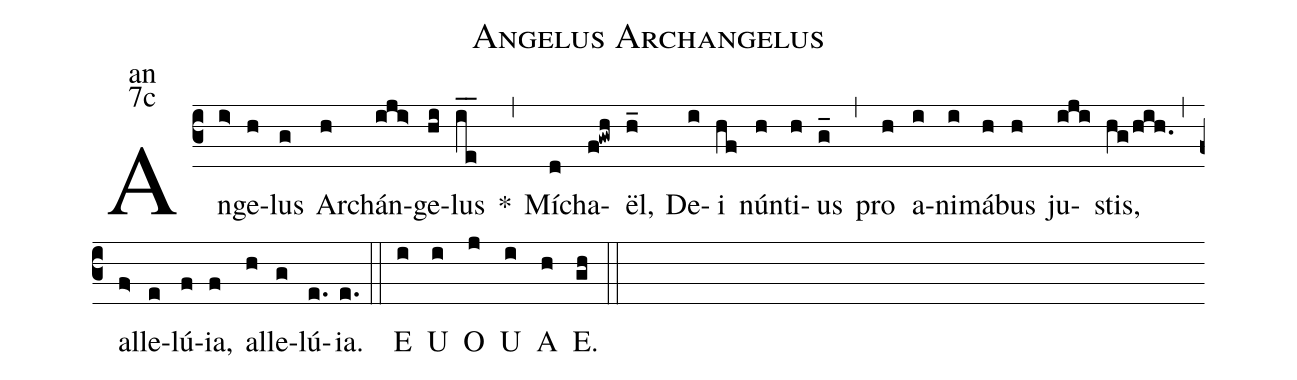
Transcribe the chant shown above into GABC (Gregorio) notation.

name:Angelus Archangelus;
office-part:an;
mode:7c;
%%
(c3) An(i>)ge(h)lus(g) Ar(h)chán(iji>)ge(hi)lus(ie__) <sp>*</sp>(,)
Mí(d)cha(f!gwh)ël,(h_) De(i)i(hf) nún(h)ti(h)us(g_) (,)
pro(h) a(i)ni(i)má(h)bus(h) ju(iji)stis,(hg/hih.) (,) al(f>)le(e)lú(f){ia},(f) al(h)le(g)lú(e.){ia}.(e.) (::)
<eu>E(i) U(i) O(j) U(i) A(h) E.(gh) </eu>(::)
